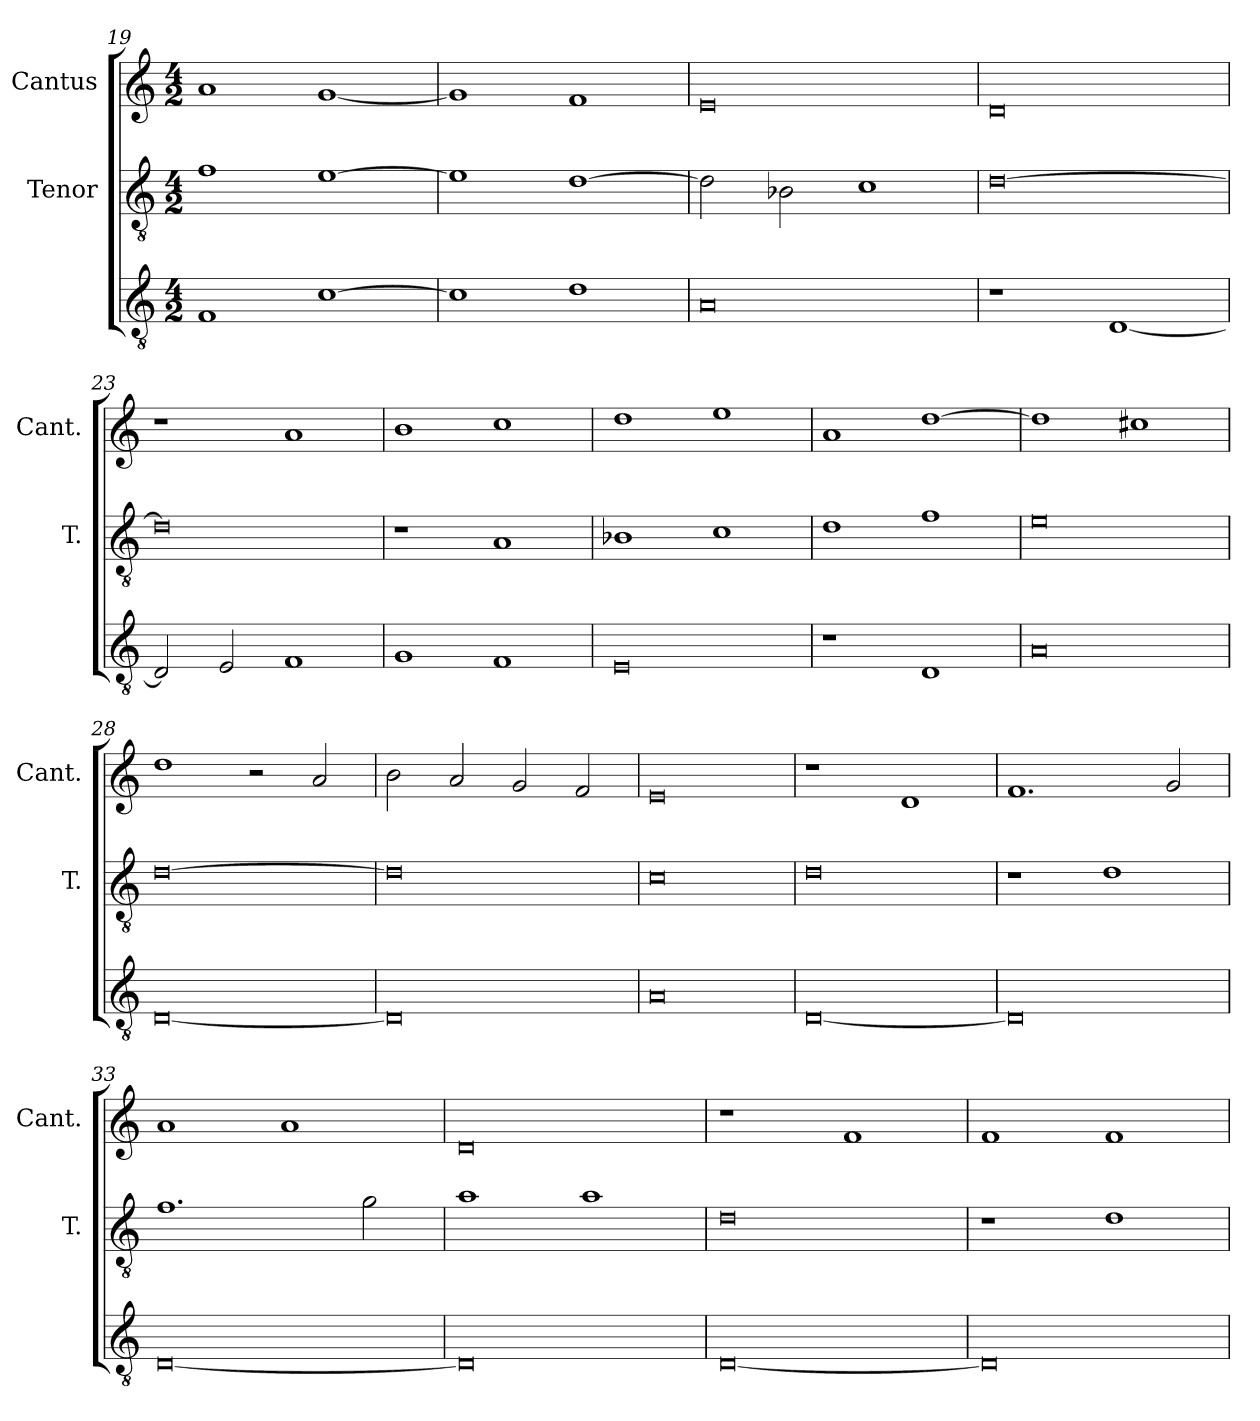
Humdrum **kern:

**kern	**kern	**kern
*part3	*part2	*part1
*staff3	*staff2	*staff1
*	*I"Tenor	*I"Cantus
*	*I'T.	*I'Cant.
*clefGv2	*clefGv2	*clefG2
*ITrd7c12	*ITrd7c12	*
*k[]	*k[]	*k[]
*C:	*C:	*C:
*M4/2	*M4/2	*M4/2
=19	=19	=19
1FF/	1F\	1a/
[1C\	[1E\	[1g/
=20	=20	=20
1C\]	1E\]	1g/]
1D\	[1D\	1f/
=21	=21	=21
0AA/	2D\]	0e/
.	2BB-X\	.
.	1C\	.
=22	=22	=22
1r	[0D\	0d/
[1DD/	.	.
=23	=23	=23
2DD/]	0D\]	1r
2EE/	.	.
1FF/	.	1a/
=24	=24	=24
1GG/	1r	1b\
1FF/	1AA/	1cc\
=25	=25	=25
0EE/	1BB-X\	1dd\
.	1C\	1ee\
=26	=26	=26
1r	1D\	1a/
1DD/	1F\	[1dd\
=27	=27	=27
0AA/	0E\	1dd\]
.	.	1cc#X\
=28	=28	=28
[0DD/	[0D\	1dd\
.	.	2r
.	.	2a/
=29	=29	=29
0DD/]	0D\]	2b\
.	.	2a/
.	.	2g/
.	.	2f/
=30	=30	=30
0AA/	0C\	0e/
=31	=31	=31
[0DD/	0D\	1r
.	.	1d/
=32	=32	=32
0DD/]	1r	1.f/
.	1D\	.
.	.	2g/
=33	=33	=33
[0DD/	1.F\	1a/
.	.	1a/
.	2G\	.
=34	=34	=34
0DD/]	1A\	0d/
.	1A\	.
=35	=35	=35
[0DD/	0D\	1r
.	.	1f/
=36	=36	=36
0DD/]	1r	1f/
.	1D\	1f/
=	=	=
*-	*-	*-
